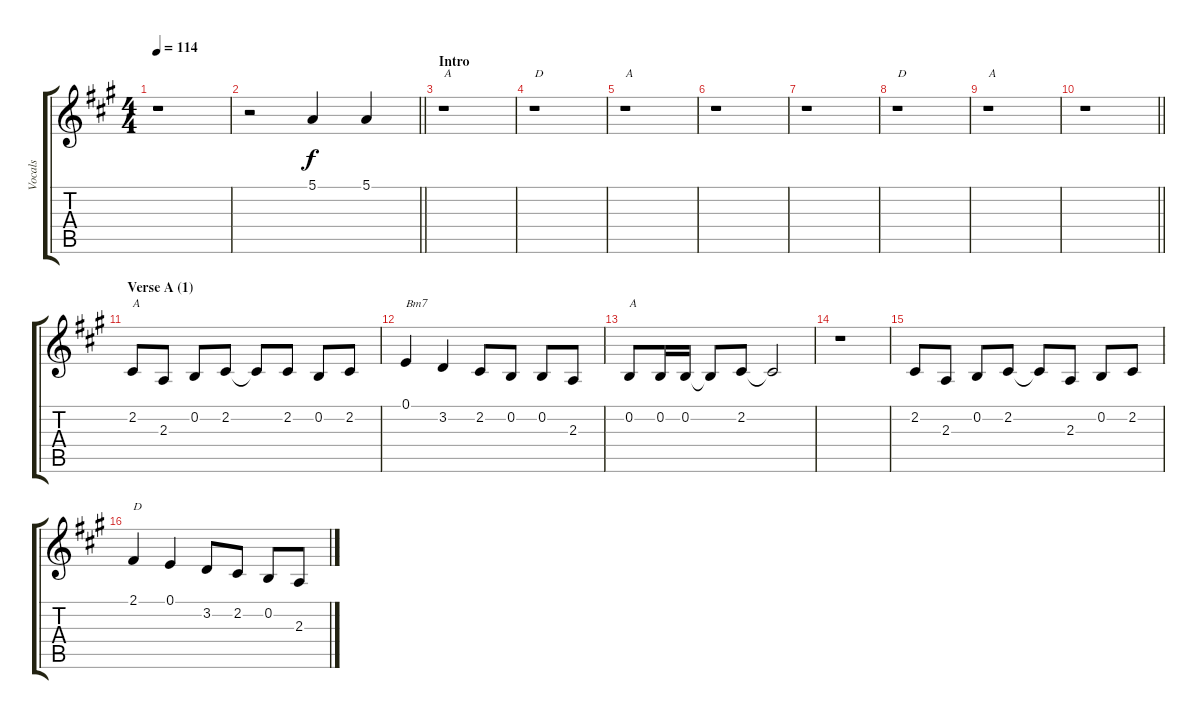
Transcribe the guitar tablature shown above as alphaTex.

\track ("Vocals" "Vocals") {instrument sopranosax}
\staff {score tabs}
\tuning (E4 B3 G3 D3 A2 E2) {hide}
\ts (4 4)
\tempo 114
\clef g2
\ks a
r.1{dy f instrument sopranosax} |
\barLineRight lightlight
r.2 5.1.4 5.1.4 |
\section ("" "Intro")
r.1{txt "A"} |
r.1{txt "D"} |
r.1{txt "A"} |
r.1 |
r.1 |
r.1{txt "D"} |
r.1{txt "A"} |
\barLineRight lightlight
r.1 |
\section ("" "Verse A (1)")
2.2.8{txt "A"} 2.3.8 0.2.8 2.2.8 2.2{t}.8 2.2.8 0.2.8 2.2.8 |
0.1.4{txt "Bm7"} 3.2.4 2.2.8 0.2.8 0.2.8 2.3.8 |
0.2.8{txt "A"} 0.2.16 0.2.16 0.2{t}.8 2.2.8 2.2{t}.2 |
r.1 |
2.2.8 2.3.8 0.2.8 2.2.8 2.2{t}.8 2.3.8 0.2.8 2.2.8 |
2.1.4{txt "D"} 0.1.4 3.2.8 2.2.8 0.2.8 2.3.8
